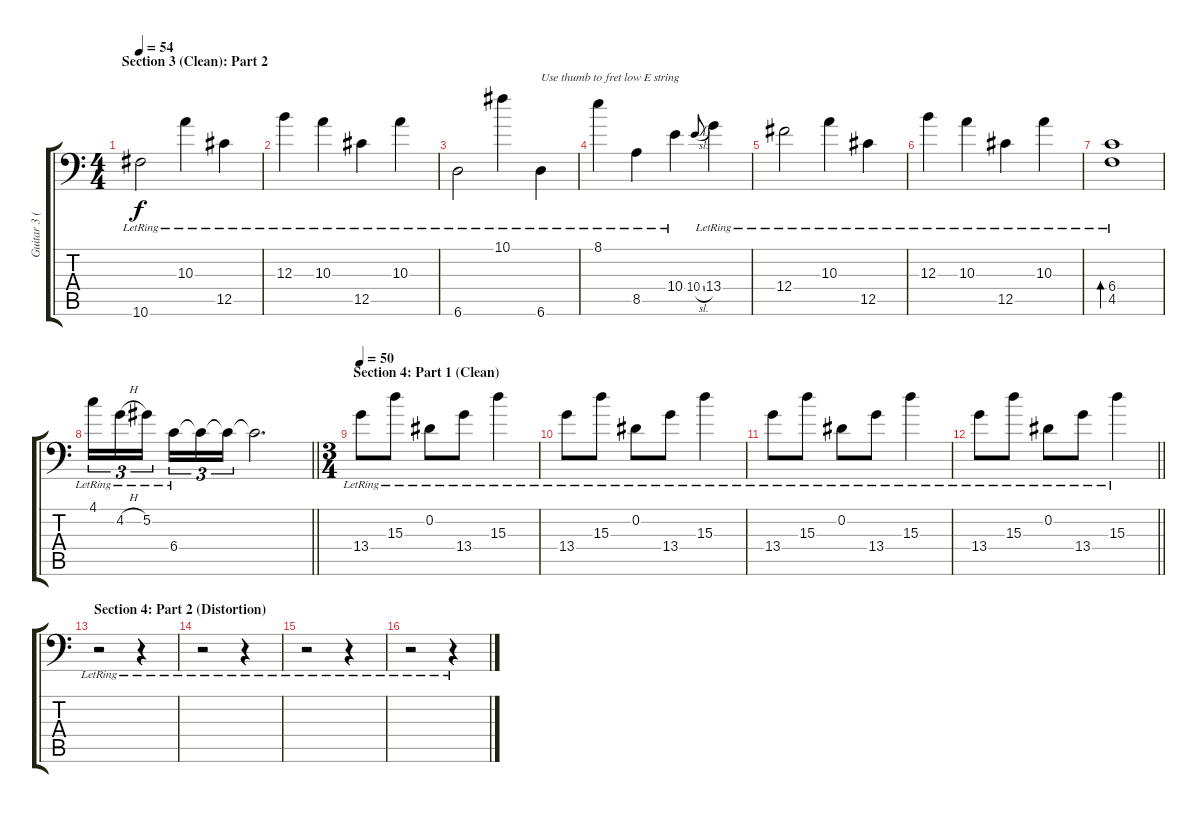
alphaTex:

\track ("Guitar 3 (Clean)" "Guitar 3 (") {instrument electricguitarclean}
\staff {score tabs}
\tuning (Ab3 Eb3 B2 Gb2 Db2 Ab1) {hide}
\ts (4 4)
\section ("" "Section 3 (Clean): Part 2")
\tempo 54
\clef f4
\ks c
10.6{lr}.2{dy f} 10.3{lr}.4 12.5{lr}.4 |
12.3{lr}.4 10.3{lr}.4 12.5{lr}.4 10.3{lr}.4 |
6.6{lr}.2 10.1{lr}.4 6.6{lr}.4{txt "Use thumb to fret low E string"} |
8.1{lr}.4 8.5{lr}.4 10.4{lr}.4 10.4{sl}.8{gr onbeat} 13.4{lr}.4 |
12.4{lr}.2 10.3{lr}.4 12.5{lr}.4 |
12.3{lr}.4 10.3{lr}.4 12.5{lr}.4 10.3{lr}.4 |
(6.4{lr} 4.5{lr}).1{bd 120} |
\barLineRight lightlight
4.1{lr}.16{tu (3 2)} 4.2{h lr}.16{tu (3 2)} 5.2{lr}.16{tu (3 2) beam splitsecondary} 6.4{lr}.16{tu (3 2)} 6.4{t}.16{tu (3 2)} 6.4{t}.16{tu (3 2)} 6.4{t}.2{d} |
\ts (3 4)
\section ("" "Section 4: Part 1 (Clean)")
\tempo 50
13.4{lr}.8{balance 2} 15.3{lr}.8 0.2{lr}.8 13.4{lr}.8 15.3{lr}.4 |
13.4{lr}.8 15.3{lr}.8 0.2{lr}.8 13.4{lr}.8 15.3{lr}.4 |
13.4{lr}.8 15.3{lr}.8 0.2{lr}.8 13.4{lr}.8 15.3{lr}.4 |
\barLineRight lightlight
13.4{lr}.8 15.3{lr}.8 0.2{lr}.8 13.4{lr}.8 15.3{lr}.4 |
\section ("" "Section 4: Part 2 (Distortion)")
r.2 r.4 |
r.2 r.4 |
r.2 r.4 |
r.2 r.4
